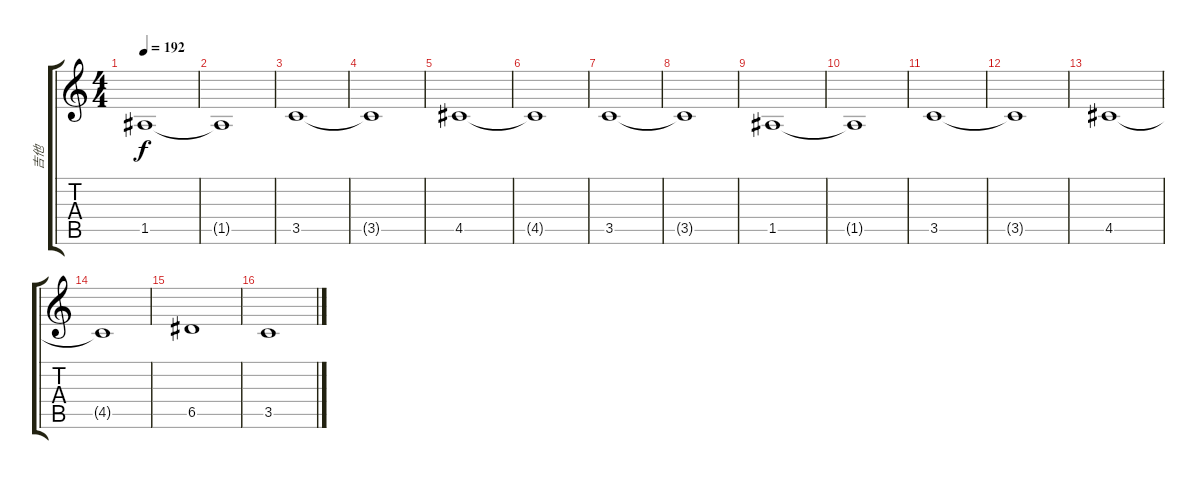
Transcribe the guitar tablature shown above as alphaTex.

\track ("吉他" "吉他") {instrument overdrivenguitar}
\staff {score tabs}
\tuning (E4 B3 G3 D3 A2 E2) {hide}
\ts (4 4)
\tempo 192
\clef g2
\ks c
1.5.1{dy f} |
1.5{t}.1 |
3.5.1 |
3.5{t}.1 |
4.5.1 |
4.5{t}.1 |
3.5.1 |
3.5{t}.1 |
1.5.1 |
1.5{t}.1 |
3.5.1 |
3.5{t}.1 |
4.5.1 |
4.5{t}.1 |
6.5.1 |
3.5.1
